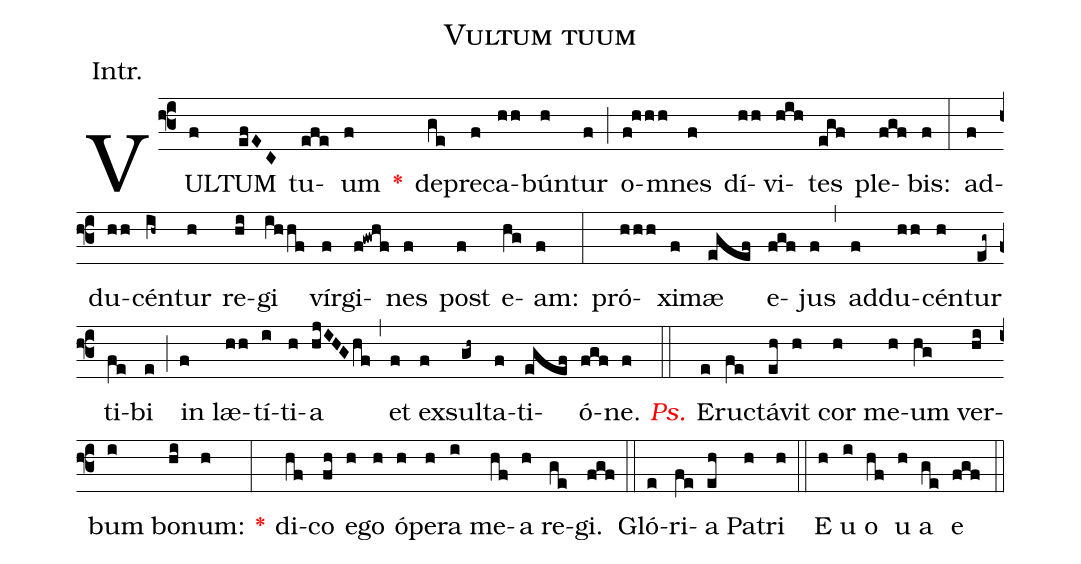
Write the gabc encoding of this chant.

name:Vultum tuum;
annotation:Intr.;
mode:II.;
office-part:Introit;
%%
(f3) VUL(f)TUM(efEC) tu(efe)um(f) <v>\red{*}</v>() de(ge)pre(f)ca(hh)bún(h)tur(f) (;) o(f!hhh)mnes(f) dí(hh)vi(hih)tes(egf) ple(fgf)bis:(f) (:) ad(f)du(hh)cén(ih~)tur(h) re(hi)gi(ihhf) vír(f)gi(f!gwhf)nes(f) post(f) e(hg)am:(f) (:) pró(hhh)xi(f)mæ(egef) e(fgf)jus(f) (,) ad(f)du(hh)cén(h)tur(eg~) ti(fe)bi(e) (;) in(f) læ(hh)tí(i)ti(h)a(hjIHGhf) (,) et(f) ex(f)sul(gh~)ta(f)ti(egef)ó(fgf)ne.(f) (::) <v>\redit{Ps.}</v> E(e)ru(fe)ctá(eh)vit(h) cor(h) me(h)um(hg) ver(hi)bum(i) bo(hi)num:(h) <v>\red{*}</v>(:) di(hf)co(fh) e(h)go(h) ó(h)pe(h)ra(i) me(hf)a(h) re(ge)gi.(fgf) (::) Gló(e)ri(fe)a(eh) Pa(h)tri(h) (::) E(h) u(i) o(hf) u(h) a(ge) e(fgf) (::)
